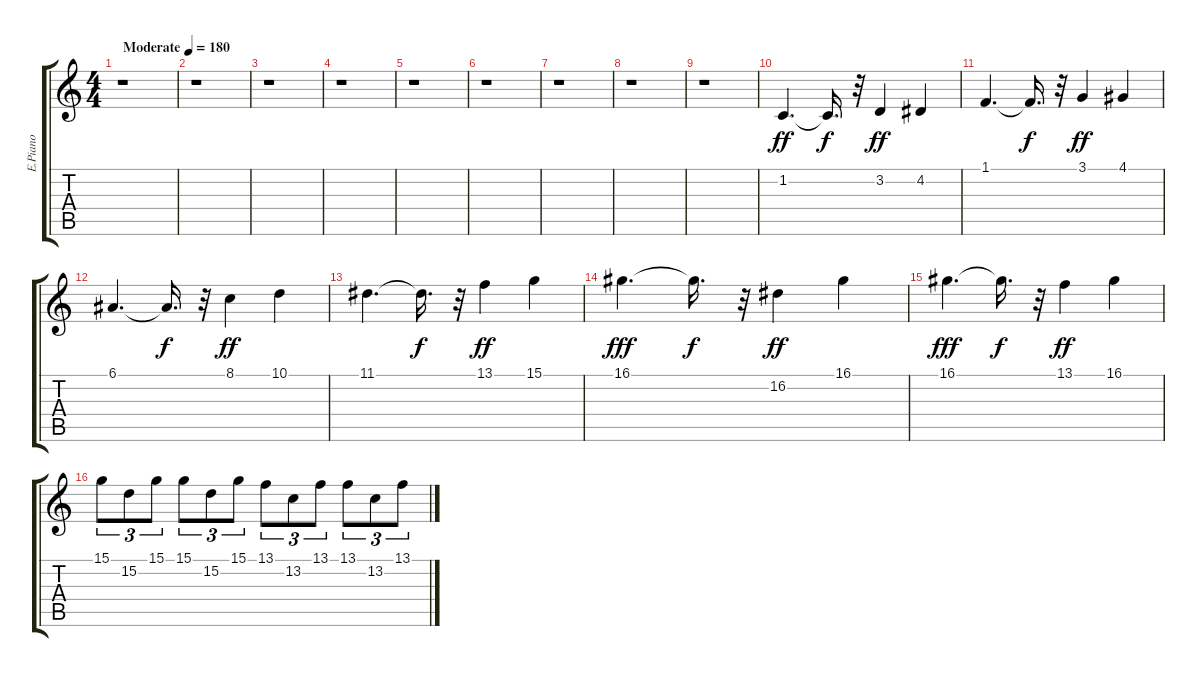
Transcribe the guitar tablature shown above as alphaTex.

\track ("E.Piano" "E.Piano") {instrument electricpiano2}
\staff {score tabs}
\tuning (E4 B3 G3 D3 A2 E2) {hide}
\ts (4 4)
\tempo (180 "Moderate")
\clef g2
\ks c
r.1{dy ff instrument electricpiano2} |
r.1 |
r.1 |
r.1 |
r.1 |
r.1 |
r.1 |
r.1 |
r.1 |
1.2.4{d} 1.2{t}.16{d dy f} r.32 3.2.4{dy ff} 4.2.4 |
1.1.4{d} 1.1{t}.16{d dy f} r.32 3.1.4{dy ff} 4.1.4 |
6.1.4{d} 6.1{t}.16{d dy f} r.32 8.1.4{dy ff} 10.1.4 |
11.1.4{d} 11.1{t}.16{d dy f} r.32 13.1.4{dy ff} 15.1.4 |
16.1.4{d dy fff} 16.1{t}.16{d dy f} r.32 16.2.4{dy ff} 16.1.4 |
16.1.4{d dy fff} 16.1{t}.16{d dy f} r.32 13.1.4{dy ff} 16.1.4 |
15.1.8{tu (3 2)} 15.2.8{tu (3 2)} 15.1.8{tu (3 2)} 15.1.8{tu (3 2)} 15.2.8{tu (3 2)} 15.1.8{tu (3 2)} 13.1.8{tu (3 2)} 13.2.8{tu (3 2)} 13.1.8{tu (3 2)} 13.1.8{tu (3 2)} 13.2.8{tu (3 2)} 13.1.8{tu (3 2)}
